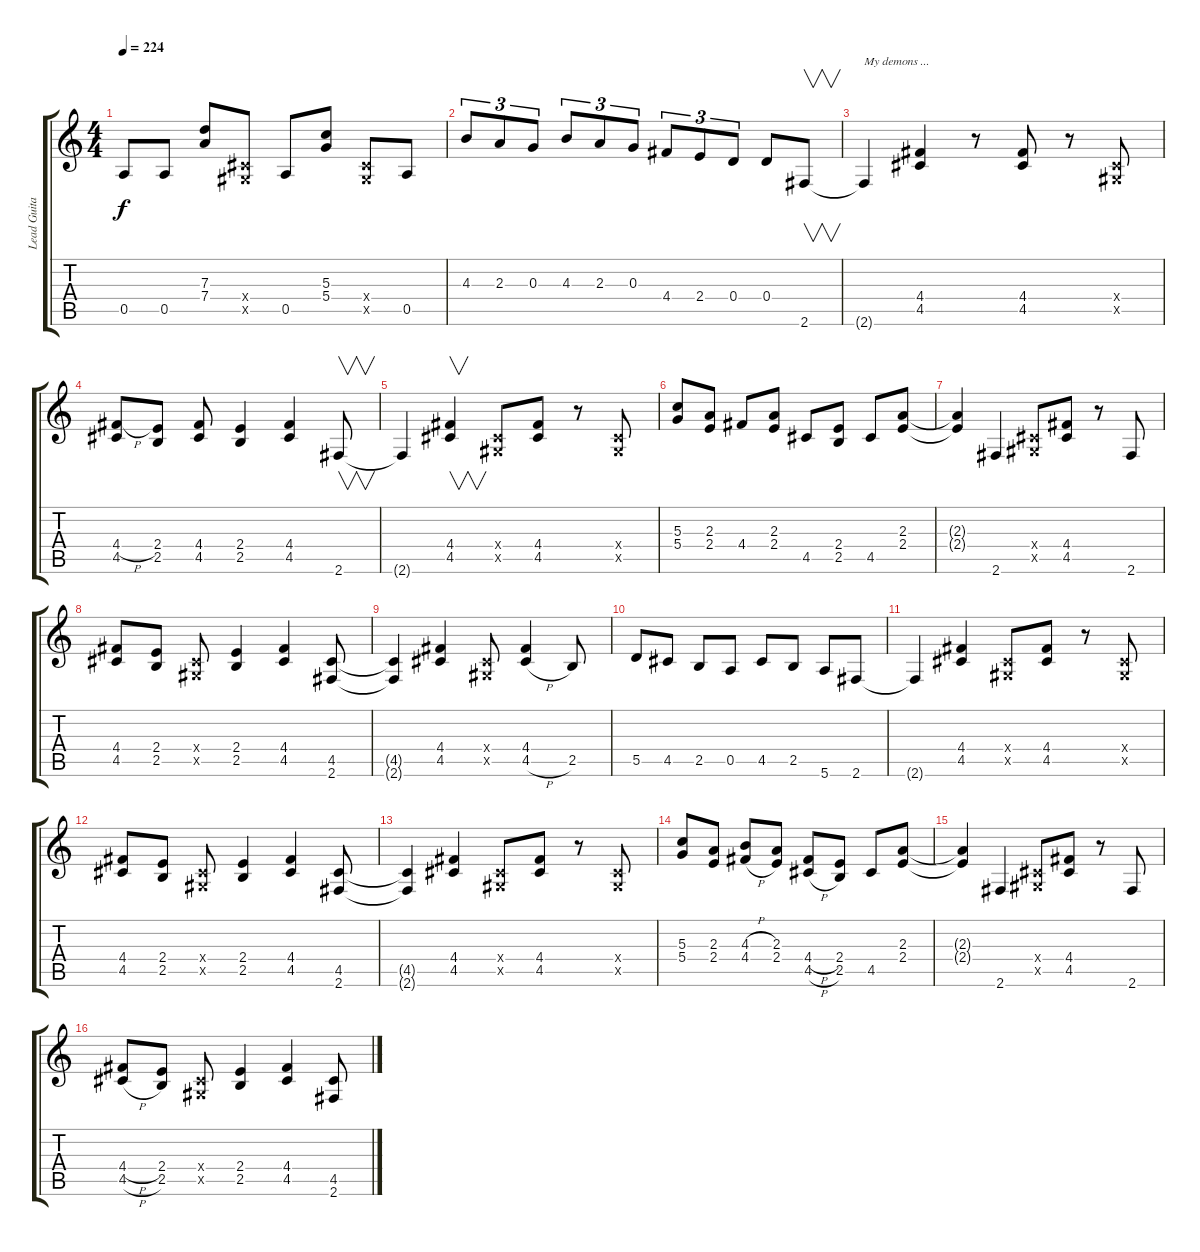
\track ("Lead Guitar" "Lead Guita") {instrument distortionguitar}
\staff {score tabs}
\tuning (E4 B3 G3 D3 A2 E2) {hide}
\ts (4 4)
\tempo 224
\clef g2
\ks c
0.5{t}.8{dy f} 0.5.8 (7.3 7.4).8 (-1.4{x} -1.5{x}).8 0.5.8 (5.3 5.4).8 (-1.4{x} -1.5{x}).8 0.5.8 |
4.3.8{tu (3 2)} 2.3.8{tu (3 2)} 0.3.8{tu (3 2)} 4.3.8{tu (3 2)} 2.3.8{tu (3 2)} 0.3.8{tu (3 2)} 4.4.8{tu (3 2)} 2.4.8{tu (3 2)} 0.4.8{tu (3 2)} 0.4.8 2.6.8{v} |
2.6{t}.4{txt "My demons ..."} (4.4 4.5).4 r.8 (4.4 4.5).8 r.8 (-1.4{x} -1.5{x}).8 |
(4.4{h} 4.5).8 (2.4 2.5).8 (4.4 4.5).8 (2.4 2.5).4 (4.4 4.5).4 2.6.8{v} |
2.6{t}.4 (4.4 4.5).4{v} (-1.4{x} -1.5{x}).8 (4.4 4.5).8 r.8 (-1.4{x} -1.5{x}).8 |
(5.3 5.4).8 (2.3 2.4).8 4.4.8 (2.3 2.4).8 4.5.8 (2.4 2.5).8 4.5.8 (2.3 2.4).8 |
(2.3{t} 2.4{t}).4 2.6.4 (-1.4{x} -1.5{x}).8 (4.4 4.5).8 r.8 2.6.8 |
(4.4 4.5).8 (2.4 2.5).8 (-1.4{x} -1.5{x}).8 (2.4 2.5).4 (4.4 4.5).4 (4.5 2.6).8 |
(4.5{t} 2.6{t}).4 (4.4 4.5).4 (-1.4{x} -1.5{x}).8 (4.4 4.5{h}).4 2.5.8 |
5.5.8 4.5.8 2.5.8 0.5.8 4.5.8 2.5.8 5.6.8 2.6.8 |
2.6{t}.4 (4.4 4.5).4 (-1.4{x} -1.5{x}).8 (4.4 4.5).8 r.8 (-1.4{x} -1.5{x}).8 |
(4.4 4.5).8 (2.4 2.5).8 (-1.4{x} -1.5{x}).8 (2.4 2.5).4 (4.4 4.5).4 (4.5 2.6).8 |
(4.5{t} 2.6{t}).4 (4.4 4.5).4 (-1.4{x} -1.5{x}).8 (4.4 4.5).8 r.8 (-1.4{x} -1.5{x}).8 |
(5.3 5.4).8 (2.3 2.4).8 (4.3{h} 4.4{h}).8 (2.3 2.4).8 (4.4{h} 4.5{h}).8 (2.4 2.5).8 4.5.8 (2.3 2.4).8 |
(2.3{t} 2.4{t}).4 2.6.4 (-1.4{x} -1.5{x}).8 (4.4 4.5).8 r.8 2.6.8 |
(4.4{h} 4.5{h}).8 (2.4 2.5).8 (-1.4{x} -1.5{x}).8 (2.4 2.5).4 (4.4 4.5).4 (4.5 2.6).8
